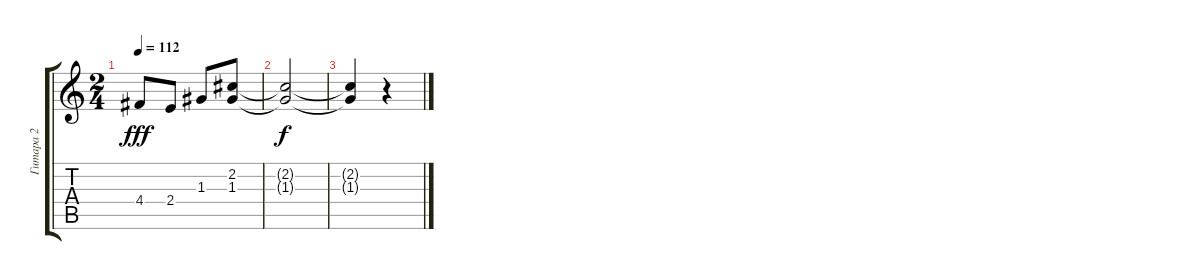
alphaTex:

\track ("Гитара 2" "Гитара 2") {instrument distortionguitar}
\staff {score tabs}
\tuning (E4 B3 G3 D3 A2 E2) {hide}
\ts (2 4)
\tempo 112
\clef g2
\ks c
4.4.8{dy fff} 2.4.8 1.3.8 (2.2 1.3).8 |
(2.2{t} 1.3{t}).2{dy f} |
(2.2{t} 1.3{t}).4 r.4
